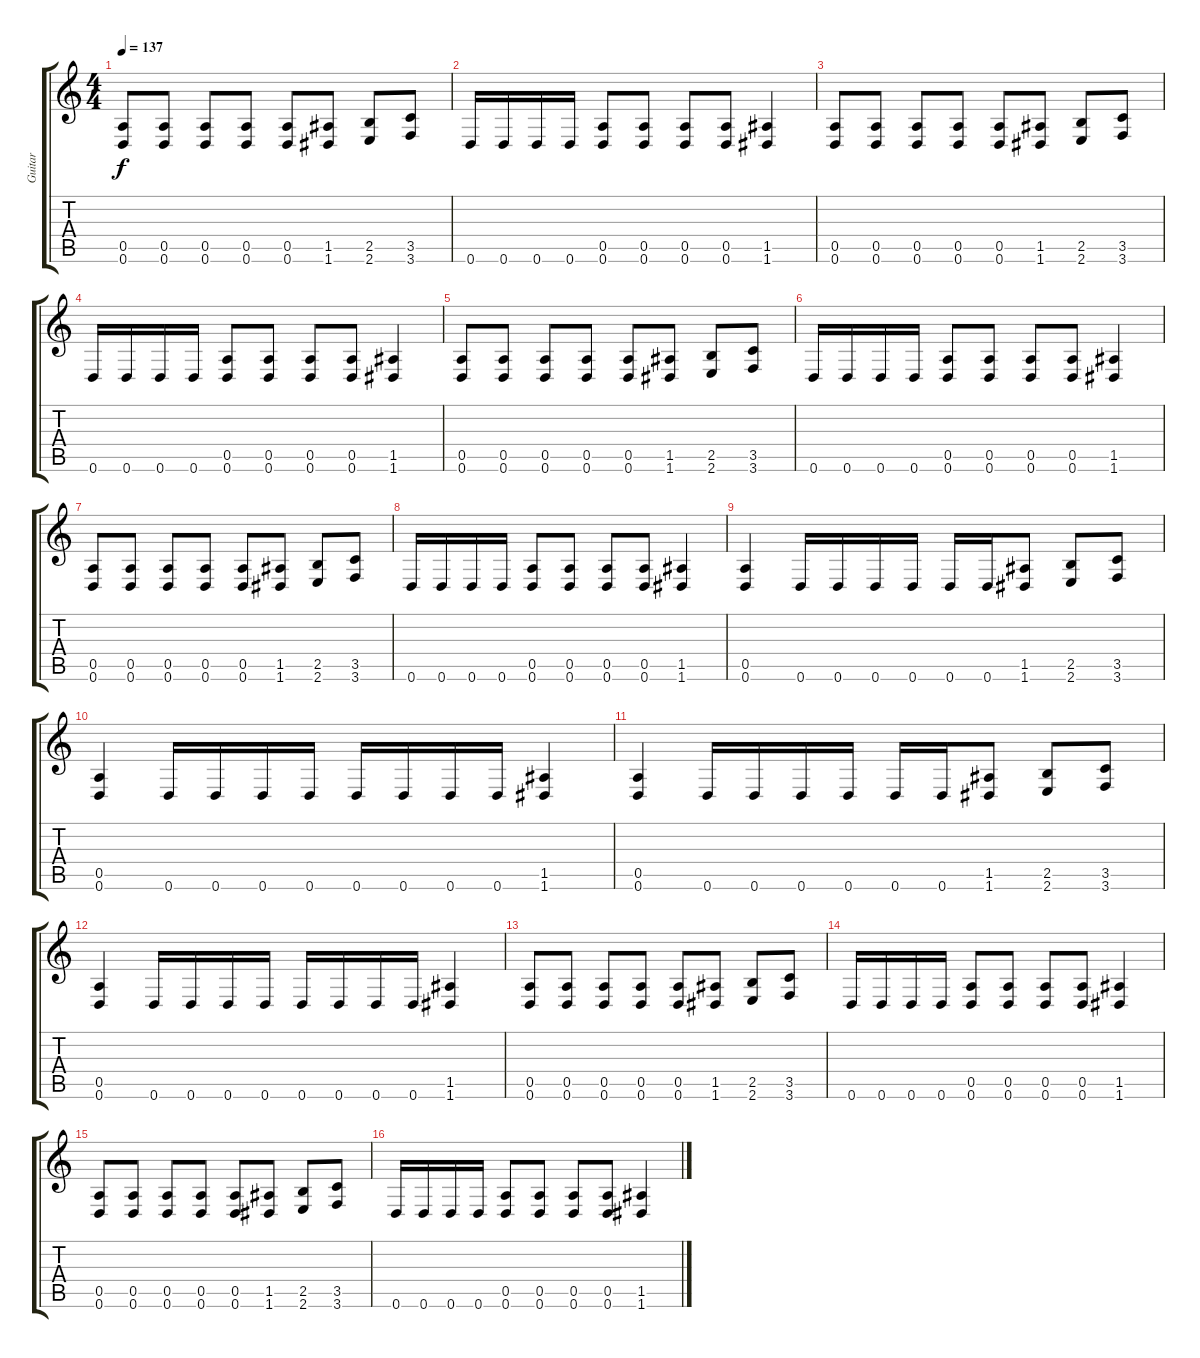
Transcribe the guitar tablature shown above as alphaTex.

\track ("Guitar" "Guitar") {instrument distortionguitar}
\staff {score tabs}
\tuning (E4 B3 G3 D3 A2 D2) {hide}
\ts (4 4)
\section ("" "")
\tempo 137
\clef g2
\ks c
(0.5 0.6).8{dy f} (0.5 0.6).8 (0.5 0.6).8 (0.5 0.6).8 (0.5 0.6).8 (1.5 1.6).8 (2.5 2.6).8 (3.5 3.6).8 |
0.6.16 0.6.16 0.6.16 0.6.16 (0.5 0.6).8 (0.5 0.6).8 (0.5 0.6).8 (0.5 0.6).8 (1.5 1.6).4 |
(0.5 0.6).8 (0.5 0.6).8 (0.5 0.6).8 (0.5 0.6).8 (0.5 0.6).8 (1.5 1.6).8 (2.5 2.6).8 (3.5 3.6).8 |
0.6.16 0.6.16 0.6.16 0.6.16 (0.5 0.6).8 (0.5 0.6).8 (0.5 0.6).8 (0.5 0.6).8 (1.5 1.6).4 |
(0.5 0.6).8 (0.5 0.6).8 (0.5 0.6).8 (0.5 0.6).8 (0.5 0.6).8 (1.5 1.6).8 (2.5 2.6).8 (3.5 3.6).8 |
0.6.16 0.6.16 0.6.16 0.6.16 (0.5 0.6).8 (0.5 0.6).8 (0.5 0.6).8 (0.5 0.6).8 (1.5 1.6).4 |
(0.5 0.6).8 (0.5 0.6).8 (0.5 0.6).8 (0.5 0.6).8 (0.5 0.6).8 (1.5 1.6).8 (2.5 2.6).8 (3.5 3.6).8 |
0.6.16 0.6.16 0.6.16 0.6.16 (0.5 0.6).8 (0.5 0.6).8 (0.5 0.6).8 (0.5 0.6).8 (1.5 1.6).4 |
(0.5 0.6).4 0.6.16 0.6.16 0.6.16 0.6.16 0.6.16 0.6.16 (1.5 1.6).8 (2.5 2.6).8 (3.5 3.6).8 |
(0.5 0.6).4 0.6.16 0.6.16 0.6.16 0.6.16 0.6.16 0.6.16 0.6.16 0.6.16 (1.5 1.6).4 |
(0.5 0.6).4 0.6.16 0.6.16 0.6.16 0.6.16 0.6.16 0.6.16 (1.5 1.6).8 (2.5 2.6).8 (3.5 3.6).8 |
(0.5 0.6).4 0.6.16 0.6.16 0.6.16 0.6.16 0.6.16 0.6.16 0.6.16 0.6.16 (1.5 1.6).4 |
(0.5 0.6).8 (0.5 0.6).8 (0.5 0.6).8 (0.5 0.6).8 (0.5 0.6).8 (1.5 1.6).8 (2.5 2.6).8 (3.5 3.6).8 |
0.6.16 0.6.16 0.6.16 0.6.16 (0.5 0.6).8 (0.5 0.6).8 (0.5 0.6).8 (0.5 0.6).8 (1.5 1.6).4 |
(0.5 0.6).8 (0.5 0.6).8 (0.5 0.6).8 (0.5 0.6).8 (0.5 0.6).8 (1.5 1.6).8 (2.5 2.6).8 (3.5 3.6).8 |
0.6.16 0.6.16 0.6.16 0.6.16 (0.5 0.6).8 (0.5 0.6).8 (0.5 0.6).8 (0.5 0.6).8 (1.5 1.6).4
